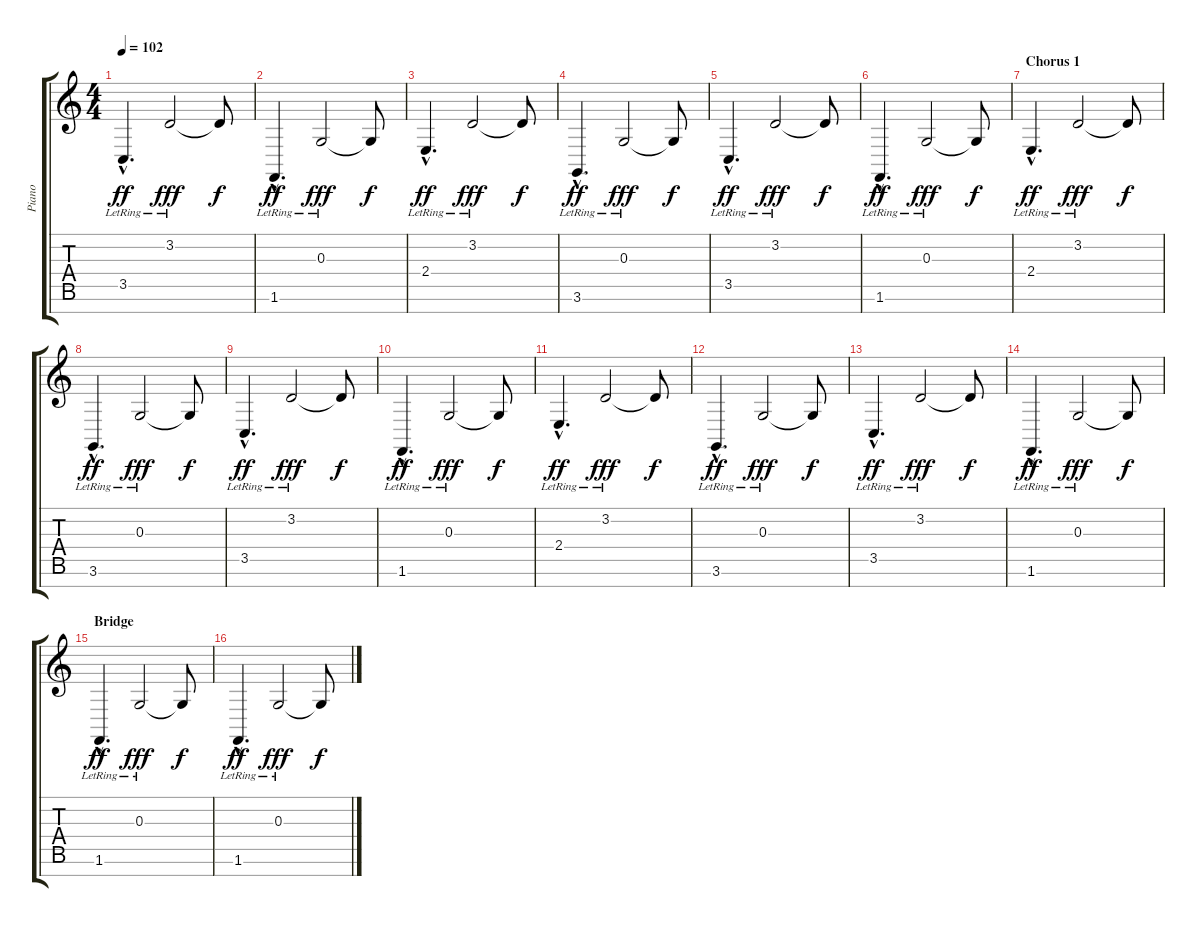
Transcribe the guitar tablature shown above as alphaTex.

\track ("Piano" "Piano") {instrument electricgrandpiano}
\staff {score tabs}
\tuning (E4 B3 G3 D3 A2 E2 B1) {hide}
\ts (4 4)
\tempo 102
\clef g2
\ks c
3.5{hac lr}.4{d dy ff} 3.2{lr}.2{dy fff} 3.2{t}.8{dy f} |
1.6{hac lr}.4{d dy ff} 0.3{lr}.2{dy fff} 0.3{t}.8{dy f} |
2.4{hac lr}.4{d dy ff} 3.2{lr}.2{dy fff} 3.2{t}.8{dy f} |
3.6{hac lr}.4{d dy ff} 0.3{lr}.2{dy fff} 0.3{t}.8{dy f} |
3.5{hac lr}.4{d dy ff} 3.2{lr}.2{dy fff} 3.2{t}.8{dy f} |
1.6{hac lr}.4{d dy ff} 0.3{lr}.2{dy fff} 0.3{t}.8{dy f} |
\section ("" "Chorus 1")
2.4{hac lr}.4{d dy ff} 3.2{lr}.2{dy fff} 3.2{t}.8{dy f} |
3.6{hac lr}.4{d dy ff} 0.3{lr}.2{dy fff} 0.3{t}.8{dy f} |
3.5{hac lr}.4{d dy ff} 3.2{lr}.2{dy fff} 3.2{t}.8{dy f} |
1.6{hac lr}.4{d dy ff} 0.3{lr}.2{dy fff} 0.3{t}.8{dy f} |
2.4{hac lr}.4{d dy ff} 3.2{lr}.2{dy fff} 3.2{t}.8{dy f} |
3.6{hac lr}.4{d dy ff} 0.3{lr}.2{dy fff} 0.3{t}.8{dy f} |
3.5{hac lr}.4{d dy ff} 3.2{lr}.2{dy fff} 3.2{t}.8{dy f} |
1.6{hac lr}.4{d dy ff} 0.3{lr}.2{dy fff} 0.3{t}.8{dy f} |
\section ("" "Bridge")
1.6{hac lr}.4{d dy ff} 0.3{lr}.2{dy fff} 0.3{t}.8{dy f} |
1.6{hac lr}.4{d dy ff} 0.3{lr}.2{dy fff} 0.3{t}.8{dy f}
